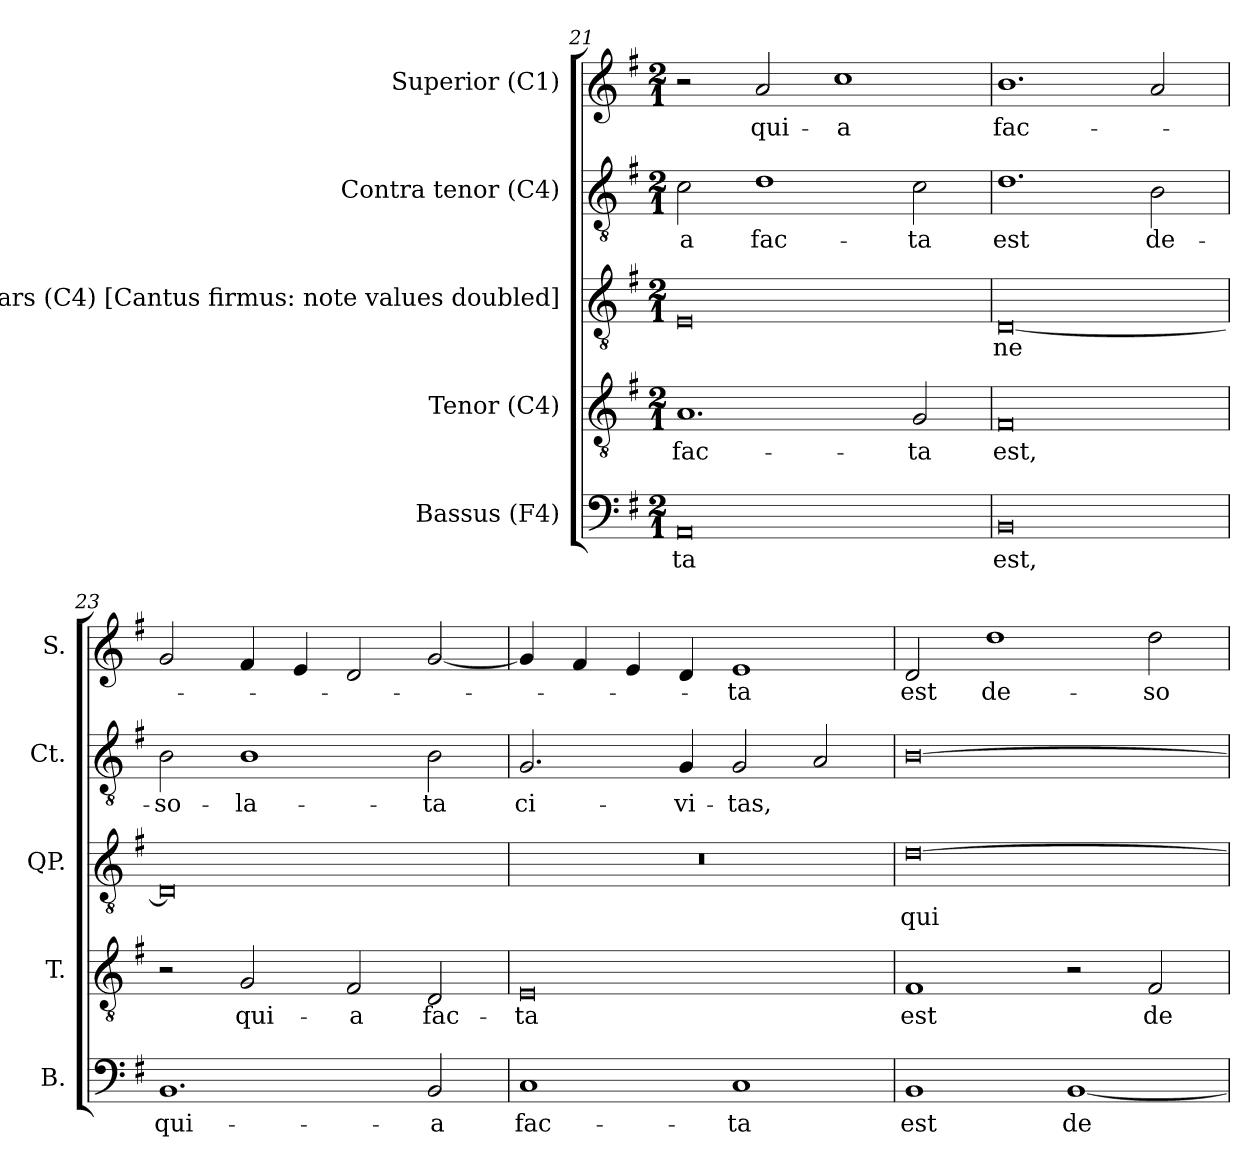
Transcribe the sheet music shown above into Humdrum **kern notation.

**kern	**text	**kern	**text	**kern	**text	**kern	**text	**kern	**text
*part5	*part5	*part4	*part4	*part3	*part3	*part2	*part2	*part1	*part1
*staff5	*staff5	*staff4	*staff4	*staff3	*staff3	*staff2	*staff2	*staff1	*staff1
*I"Bassus (F4)	*	*I"Tenor (C4)	*	*I"Quinta pars (C4) [Cantus firmus: note values doubled]	*	*I"Contra tenor (C4)	*	*I"Superior (C1)	*
*I'B.	*	*I'T.	*	*I'QP.	*	*I'Ct.	*	*I'S.	*
!!LO:LB:g=z
*clefF4	*	*clefGv2	*	*clefGv2	*	*clefGv2	*	*clefG2	*
*	*	*ITrd7c12	*	*ITrd7c12	*	*	*	*	*
*k[f#]	*	*k[f#]	*	*k[f#]	*	*k[f#]	*	*k[f#]	*
*G:	*	*G:	*	*G:	*	*G:	*	*G:	*
*M2/1	*	*M2/1	*	*M2/1	*	*M2/1	*	*M2/1	*
=21	=21	=21	=21	=21	=21	=21	=21	=21	=21
!	!LO:LY:b:color=#000000	!	!	!	!	!	!	!	!
!	!	!	!LO:LY:b:color=#000000	!	!	!	!	!	!
!	!	!	!	!	!	!	!LO:LY:b:color=#000000	!	!
0AAi	-ta	1.AAi	fac-	0EEi	.	2ci\	-a	2r	.
!	!	!	!	!	!	!	!LO:LY:b:color=#000000	!	!
!	!	!	!	!	!	!	!	!	!LO:LY:b:color=#000000
.	.	.	.	.	.	1di	fac-	2ai/	qui-
!	!	!	!	!	!	!	!	!	!LO:LY:b:color=#000000
.	.	.	.	.	.	.	.	1cci	-a
!	!	!	!LO:LY:b:color=#000000	!	!	!	!	!	!
!	!	!	!	!	!	!	!LO:LY:b:color=#000000	!	!
.	.	2GGi/	-ta	.	.	2ci\	-ta	.	.
=22	=22	=22	=22	=22	=22	=22	=22	=22	=22
!	!LO:LY:b:color=#000000	!	!	!	!	!	!	!	!
!	!	!	!LO:LY:b:color=#000000	!	!	!	!	!	!
!	!	!	!	!	!LO:LY:b:color=#000000	!	!	!	!
!	!	!	!	!	!	!	!LO:LY:b:color=#000000	!	!
!	!	!	!	!	!	!	!	!	!LO:LY:b:color=#000000
0BBi	est,	0FF#i	est,	[0DDi	-ne	1.di	est	1.bi	fac-
!	!	!	!	!	!	!	!LO:LY:b:color=#000000	!	!
.	.	.	.	.	.	2Bi\	de-	2ai/	.
=23	=23	=23	=23	=23	=23	=23	=23	=23	=23
!	!LO:LY:b:color=#000000	!	!	!	!	!	!	!	!
!	!	!	!	!	!	!	!LO:LY:b:color=#000000	!	!
1.BBi	qui-	2r	.	0DDi]	.	2Bi\	-so-	2gi/	.
!	!	!	!LO:LY:b:color=#000000	!	!	!	!	!	!
!	!	!	!	!	!	!	!LO:LY:b:color=#000000	!	!
.	.	2GGi/	qui-	.	.	1Bi	-la-	4f#i/	.
.	.	.	.	.	.	.	.	4ei/	.
!	!	!	!LO:LY:b:color=#000000	!	!	!	!	!	!
.	.	2FF#i/	-a	.	.	.	.	2di/	.
!	!LO:LY:b:color=#000000	!	!	!	!	!	!	!	!
!	!	!	!LO:LY:b:color=#000000	!	!	!	!	!	!
!	!	!	!	!	!	!	!LO:LY:b:color=#000000	!	!
2BBi/	-a	2DDi/	fac-	.	.	2Bi\	-ta	[2gi/	.
=24	=24	=24	=24	=24	=24	=24	=24	=24	=24
!	!LO:LY:b:color=#000000	!	!	!	!	!	!	!	!
!	!	!	!LO:LY:b:color=#000000	!LO:N:vis=1	!	!	!	!	!
!	!	!	!	!	!	!	!LO:LY:b:color=#000000	!	!
1Ci	fac-	0EEi	-ta	0r	.	2.Gi/	ci-	4gi/]	.
.	.	.	.	.	.	.	.	4f#i/	.
.	.	.	.	.	.	.	.	4ei/	.
!	!	!	!	!	!	!	!LO:LY:b:color=#000000	!	!
.	.	.	.	.	.	4Gi/	-vi-	4di/	.
!	!LO:LY:b:color=#000000	!	!	!	!	!	!	!	!
!	!	!	!	!	!	!	!LO:LY:b:color=#000000	!	!
!	!	!	!	!	!	!	!	!	!LO:LY:b:color=#000000
1Ci	-ta	.	.	.	.	2Gi/	-tas,	1ei	-ta
.	.	.	.	.	.	2Ai/	.	.	.
=25	=25	=25	=25	=25	=25	=25	=25	=25	=25
!	!LO:LY:b:color=#000000	!	!	!	!	!	!	!	!
!	!	!	!LO:LY:b:color=#000000	!	!	!	!	!	!
!	!	!	!	!	!LO:LY:b:color=#000000	!	!	!	!
!	!	!	!	!	!	!	!	!	!LO:LY:b:color=#000000
1BBi	est	1FF#i	est	[0Di	qui-	[0Bi	.	2di/	est
!	!	!	!	!	!	!	!	!	!LO:LY:b:color=#000000
.	.	.	.	.	.	.	.	1ddi	de-
!	!LO:LY:b:color=#000000	!	!	!	!	!	!	!	!
[1BBi	de-	2r	.	.	.	.	.	.	.
!	!	!	!LO:LY:b:color=#000000	!	!	!	!	!	!
!	!	!	!	!	!	!	!	!	!LO:LY:b:color=#000000
.	.	2FF#i/	de-	.	.	.	.	2ddi\	-so-
=	=	=	=	=	=	=	=	=	=
*-	*-	*-	*-	*-	*-	*-	*-	*-	*-
